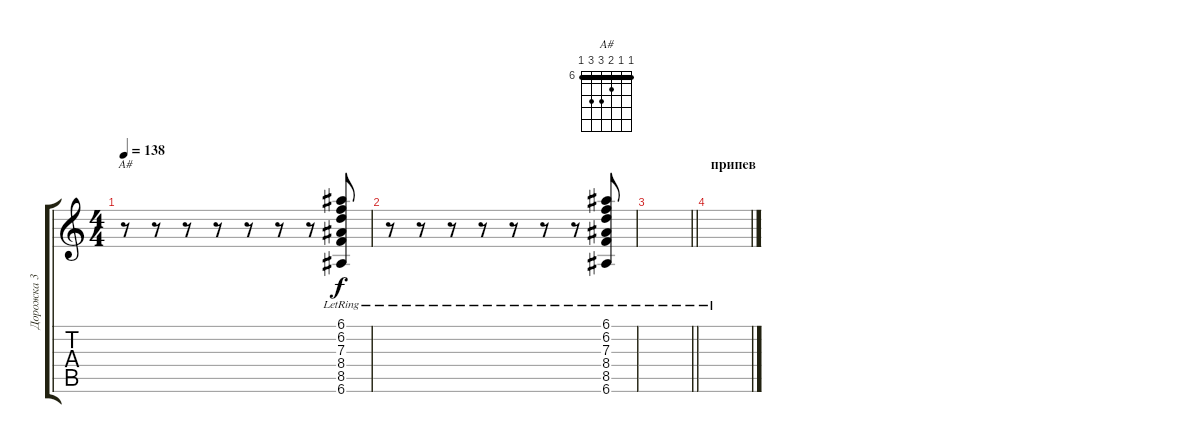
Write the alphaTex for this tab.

\track ("Дорожка 3" "Дорожка 3") {instrument overdrivenguitar}
\staff {score tabs}
\tuning (E4 B3 G3 D3 A2 E2) {hide}
\chord ("A#" 6 6 7 8 8 6) {firstfret 6 barre 6}
\ts (4 4)
\tempo 138
\clef g2
\ks c
r.8{ch "A#" dy f} r.8 r.8 r.8 r.8 r.8 r.8 (6.1{lr} 6.2{lr} 7.3{lr} 8.4{lr} 8.5{lr} 6.6{lr}).8 |
r.8 r.8 r.8 r.8 r.8 r.8 r.8 (6.1{lr} 6.2{lr} 7.3{lr} 8.4{lr} 8.5{lr} 6.6{lr}).8 |
\barLineRight lightlight
|
\section ("" "припев")
